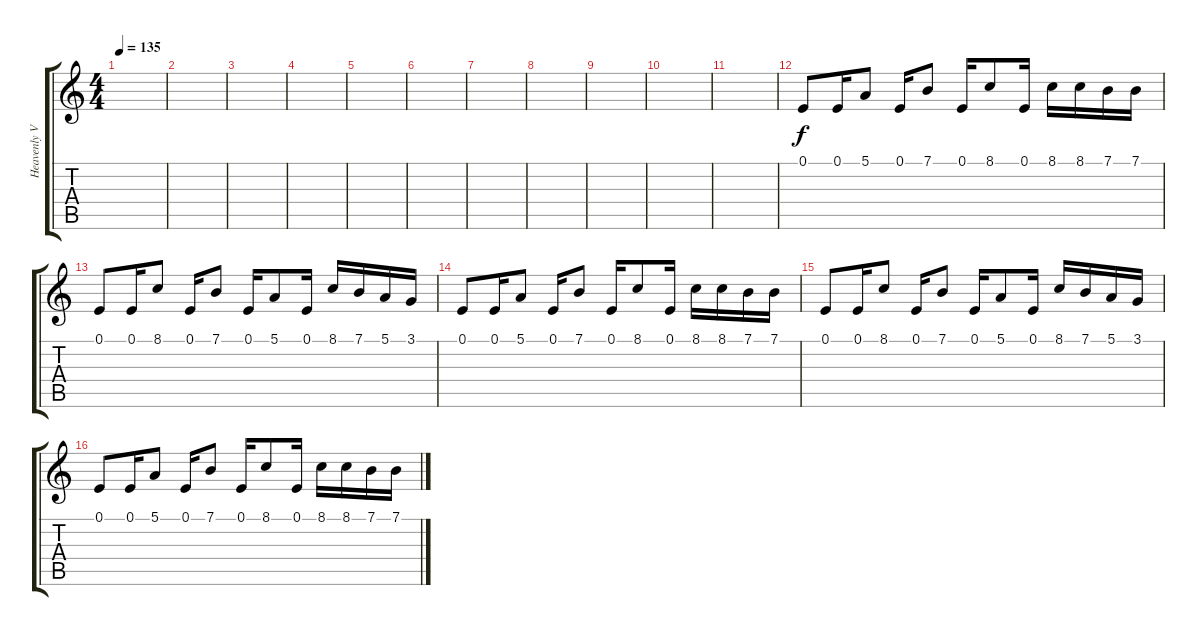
\track ("Heavenly Voice" "Heavenly V") {instrument musicbox}
\staff {score tabs}
\tuning (E4 B3 G3 D3 A2 E2) {hide}
\ts (4 4)
\tempo 135
\clef g2
\ks c
|
|
|
|
|
|
|
|
|
|
|
0.1.8 0.1.16 5.1.8 0.1.16 7.1.8 0.1.16 8.1.8 0.1.16 8.1.16 8.1.16 7.1.16 7.1.16 |
0.1.8 0.1.16 8.1.8 0.1.16 7.1.8 0.1.16 5.1.8 0.1.16 8.1.16 7.1.16 5.1.16 3.1.16 |
0.1.8 0.1.16 5.1.8 0.1.16 7.1.8 0.1.16 8.1.8 0.1.16 8.1.16 8.1.16 7.1.16 7.1.16 |
0.1.8 0.1.16 8.1.8 0.1.16 7.1.8 0.1.16 5.1.8 0.1.16 8.1.16 7.1.16 5.1.16 3.1.16 |
0.1.8 0.1.16 5.1.8 0.1.16 7.1.8 0.1.16 8.1.8 0.1.16 8.1.16 8.1.16 7.1.16 7.1.16
